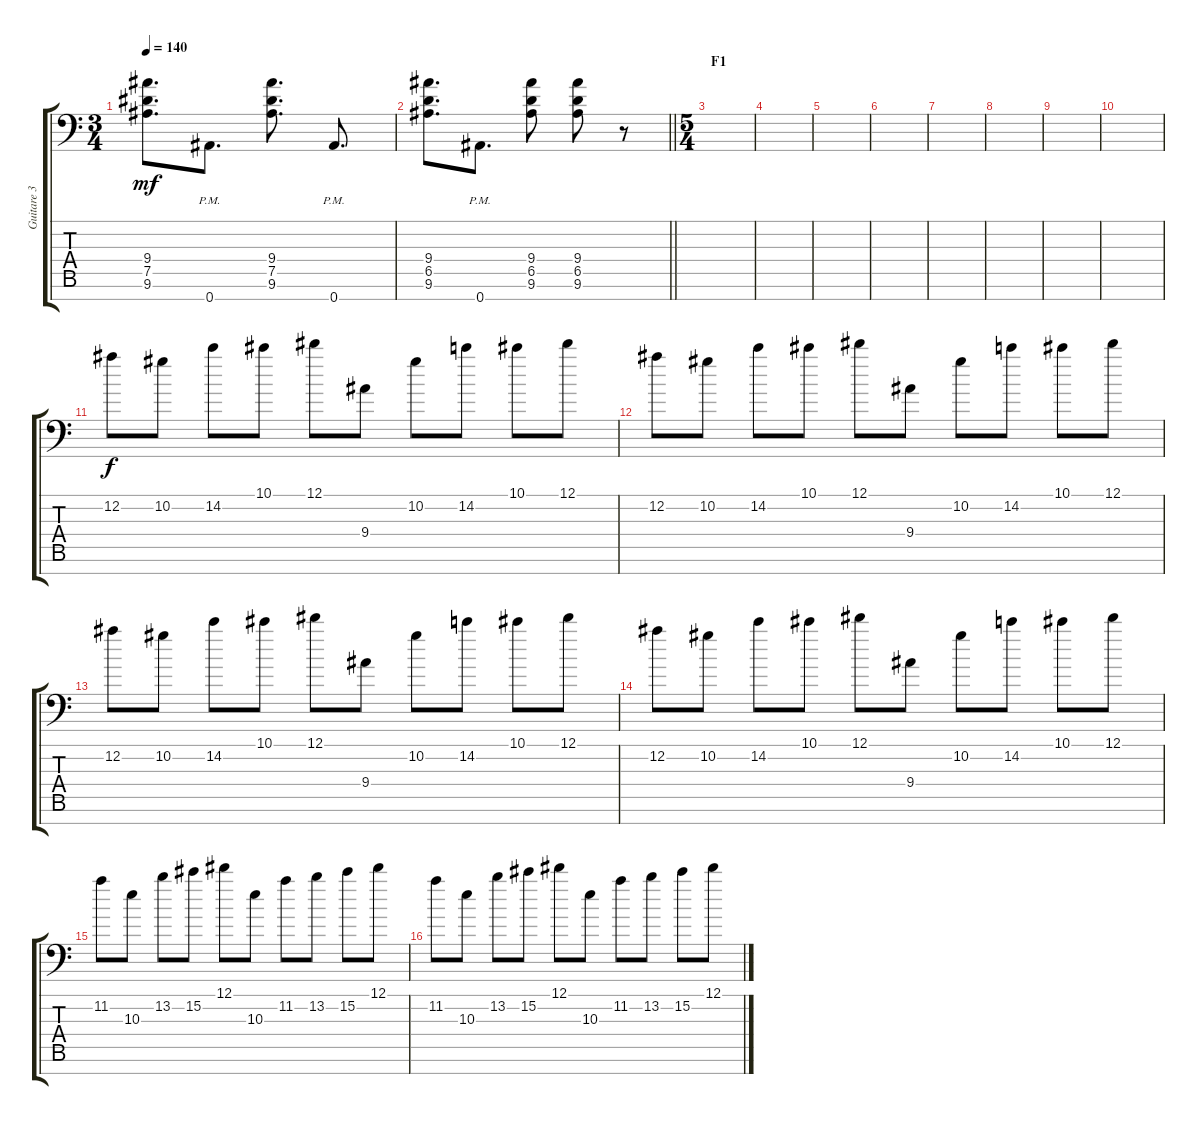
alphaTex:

\track ("Guitare 3 (Jake)" "Guitare 3 ") {instrument distortionguitar}
\staff {score tabs}
\tuning (Eb4 Bb3 Gb3 Db3 Ab2 Db2 Bb1) {hide}
\ts (3 4)
\tempo 140
\clef f4
\ks c
(9.4 7.5 9.6).8{d dy mf} 0.7{pm}.8{d} (9.4 7.5 9.6).8{d} 0.7{pm}.8{d} |
\barLineRight lightlight
(9.4 6.5 9.6).8{d} 0.7{pm}.8{d} (9.4 6.5 9.6).8 (9.4 6.5 9.6).8 r.8 |
\ts (5 4)
\section ("" "F1")
|
|
|
|
|
|
|
|
12.2.8{dy f balance 8} 10.2.8 14.2.8 10.1.8 12.1.8 9.4.8 10.2.8 14.2.8 10.1.8 12.1.8 |
12.2.8 10.2.8 14.2.8 10.1.8 12.1.8 9.4.8 10.2.8 14.2.8 10.1.8 12.1.8 |
12.2.8 10.2.8 14.2.8 10.1.8 12.1.8 9.4.8 10.2.8 14.2.8 10.1.8 12.1.8 |
12.2.8 10.2.8 14.2.8 10.1.8 12.1.8 9.4.8 10.2.8 14.2.8 10.1.8 12.1.8 |
11.2.8 10.3.8 13.2.8 15.2.8 12.1.8 10.3.8 11.2.8 13.2.8 15.2.8 12.1.8 |
11.2.8 10.3.8 13.2.8 15.2.8 12.1.8 10.3.8 11.2.8 13.2.8 15.2.8 12.1.8
